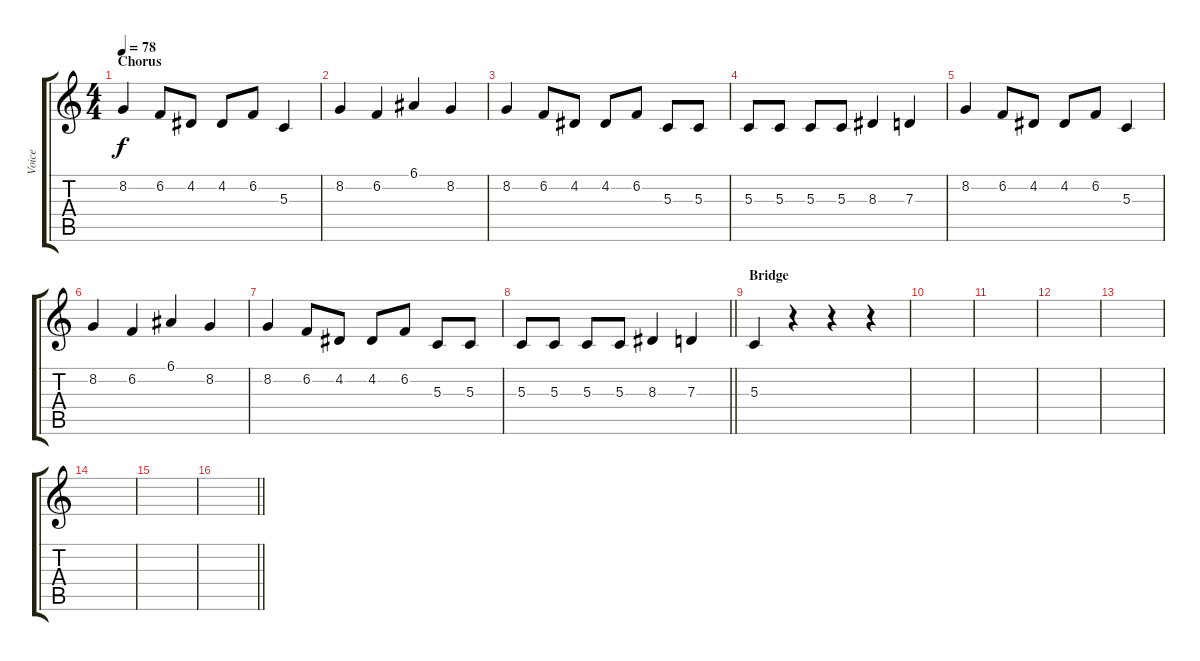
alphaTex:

\track ("Voice" "Voice") {instrument violin}
\staff {score tabs}
\tuning (E4 B3 G3 D3 A2 E2) {hide}
\ts (4 4)
\section ("" "Chorus")
\tempo 78
\clef g2
\ks c
8.2.4{dy f} 6.2.8 4.2.8 4.2.8 6.2.8 5.3.4 |
8.2.4 6.2.4 6.1.4 8.2.4 |
8.2.4 6.2.8 4.2.8 4.2.8 6.2.8 5.3.8 5.3.8 |
5.3.8 5.3.8 5.3.8 5.3.8 8.3.4 7.3.4 |
8.2.4 6.2.8 4.2.8 4.2.8 6.2.8 5.3.4 |
8.2.4 6.2.4 6.1.4 8.2.4 |
8.2.4 6.2.8 4.2.8 4.2.8 6.2.8 5.3.8 5.3.8 |
\barLineRight lightlight
5.3.8 5.3.8 5.3.8 5.3.8 8.3.4 7.3.4 |
\section ("" "Bridge")
5.3.4 r.4 r.4 r.4 |
|
|
|
|
|
|
\barLineRight lightlight
